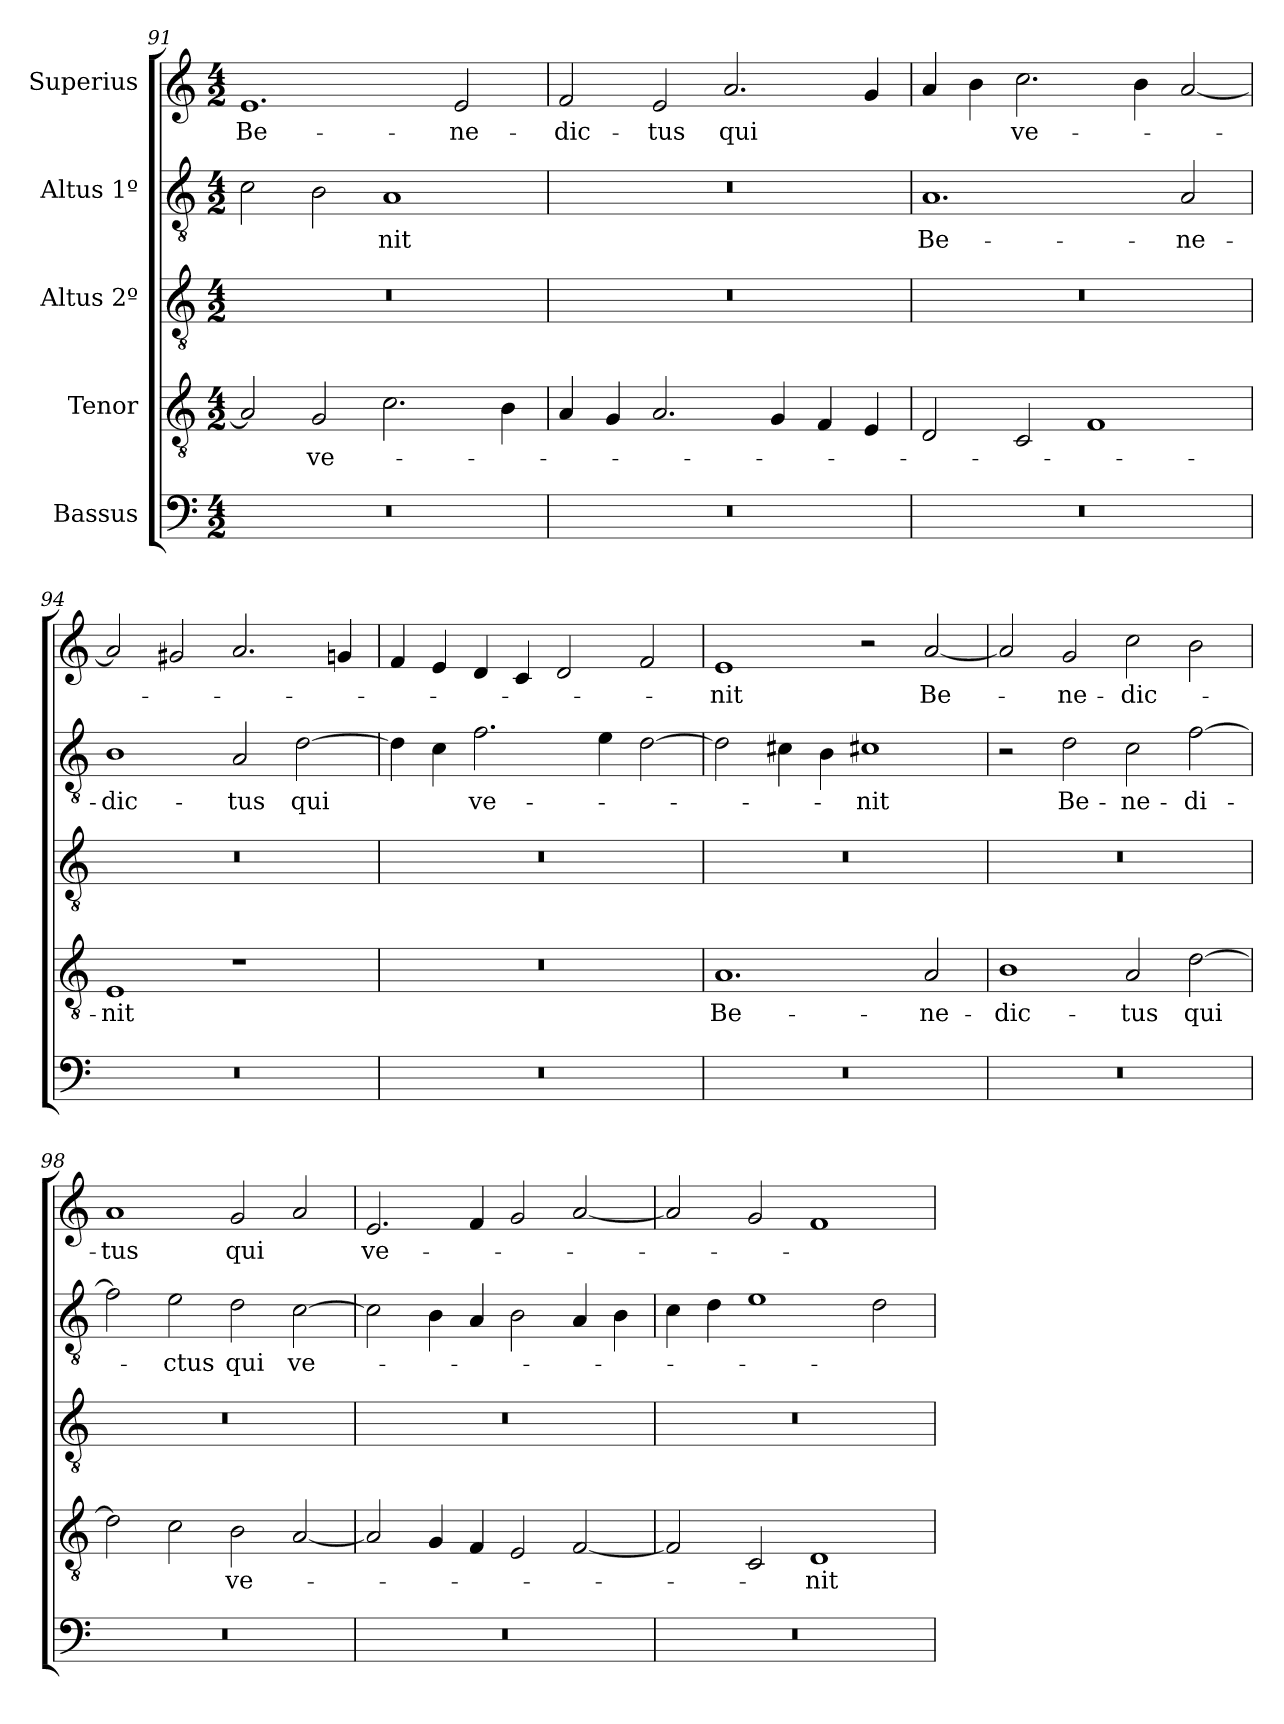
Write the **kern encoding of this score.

**kern	**kern	**text	**kern	**kern	**text	**kern	**text
*part5	*part4	*part4	*part3	*part2	*part2	*part1	*part1
*staff5	*staff4	*staff4	*staff3	*staff2	*staff2	*staff1	*staff1
*I"Bassus	*I"Tenor	*	*I"Altus 2º	*I"Altus 1º	*	*I"Superius	*
*clefF4	*clefGv2	*	*clefGv2	*clefGv2	*	*clefG2	*
*k[]	*k[]	*	*k[]	*k[]	*	*k[]	*
*M4/2	*M4/2	*	*M4/2	*M4/2	*	*M4/2	*
=91	=91	=91	=91	=91	=91	=91	=91
0r	2A/]	.	0r	2c\	.	1.e/	Be-
.	2G/	ve-	.	2B\	.	.	.
.	2.c\	.	.	1A/	-nit	.	.
.	.	.	.	.	.	2e/	-ne-
.	4B\	.	.	.	.	.	.
=92	=92	=92	=92	=92	=92	=92	=92
0r	4A/	.	0r	0r	.	2f/	-dic-
.	4G/	.	.	.	.	.	.
.	2.A/	.	.	.	.	2e/	-tus
.	.	.	.	.	.	2.a/	qui
.	4G/	.	.	.	.	.	.
.	4F/	.	.	.	.	.	.
.	4E/	.	.	.	.	4g/	.
=93	=93	=93	=93	=93	=93	=93	=93
0r	2D/	.	0r	1.A/	Be-	4a/	.
.	.	.	.	.	.	4b\	.
.	2C/	.	.	.	.	2.cc\	ve-
.	1F/	.	.	.	.	.	.
.	.	.	.	.	.	4b\	.
.	.	.	.	2A/	-ne-	[2a/	.
=94	=94	=94	=94	=94	=94	=94	=94
0r	1E/	-nit	0r	1B\	-dic-	2a/]	.
.	.	.	.	.	.	2g#X/	.
.	1r	.	.	2A/	-tus	2.a/	.
.	.	.	.	[2d\	qui	.	.
.	.	.	.	.	.	4g/	.
=95	=95	=95	=95	=95	=95	=95	=95
0r	0r	.	0r	4d\]	.	4f/	.
.	.	.	.	4c\	.	4e/	.
.	.	.	.	2.f\	ve-	4d/	.
.	.	.	.	.	.	4c/	.
.	.	.	.	.	.	2d/	.
.	.	.	.	4e\	.	.	.
.	.	.	.	[2d\	.	2f/	.
=96	=96	=96	=96	=96	=96	=96	=96
0r	1.A/	Be-	0r	2d\]	.	1e/	-nit
.	.	.	.	4c#X\	.	.	.
.	.	.	.	4B\	.	.	.
.	.	.	.	1c#X\	-nit	2r	.
.	2A/	-ne-	.	.	.	[2a/	Be-
=97	=97	=97	=97	=97	=97	=97	=97
0r	1B\	-dic-	0r	2r	.	2a/]	.
.	.	.	.	2d\	Be-	2g/	-ne-
.	2A/	-tus	.	2c\	-ne-	2cc\	-dic-
.	[2d\	qui	.	[2f\	-di-	2b\	.
=98	=98	=98	=98	=98	=98	=98	=98
0r	2d\]	.	0r	2f\]	.	1a/	-tus
.	2c\	.	.	2e\	-ctus	.	.
.	2B\	ve-	.	2d\	qui	2g/	qui
.	[2A/	.	.	[2c\	ve-	2a/	.
=99	=99	=99	=99	=99	=99	=99	=99
0r	2A/]	.	0r	2c\]	.	2.e/	ve-
.	4G/	.	.	4B\	.	.	.
.	4F/	.	.	4A/	.	4f/	.
.	2E/	.	.	2B\	.	2g/	.
.	[2F/	.	.	4A/	.	[2a/	.
.	.	.	.	4B\	.	.	.
=100	=100	=100	=100	=100	=100	=100	=100
0r	2F/]	.	0r	4c\	.	2a/]	.
.	.	.	.	4d\	.	.	.
.	2C/	.	.	1e\	.	2g/	.
.	1D/	-nit	.	.	.	1f/	.
.	.	.	.	2d\	.	.	.
=	=	=	=	=	=	=	=
*-	*-	*-	*-	*-	*-	*-	*-
